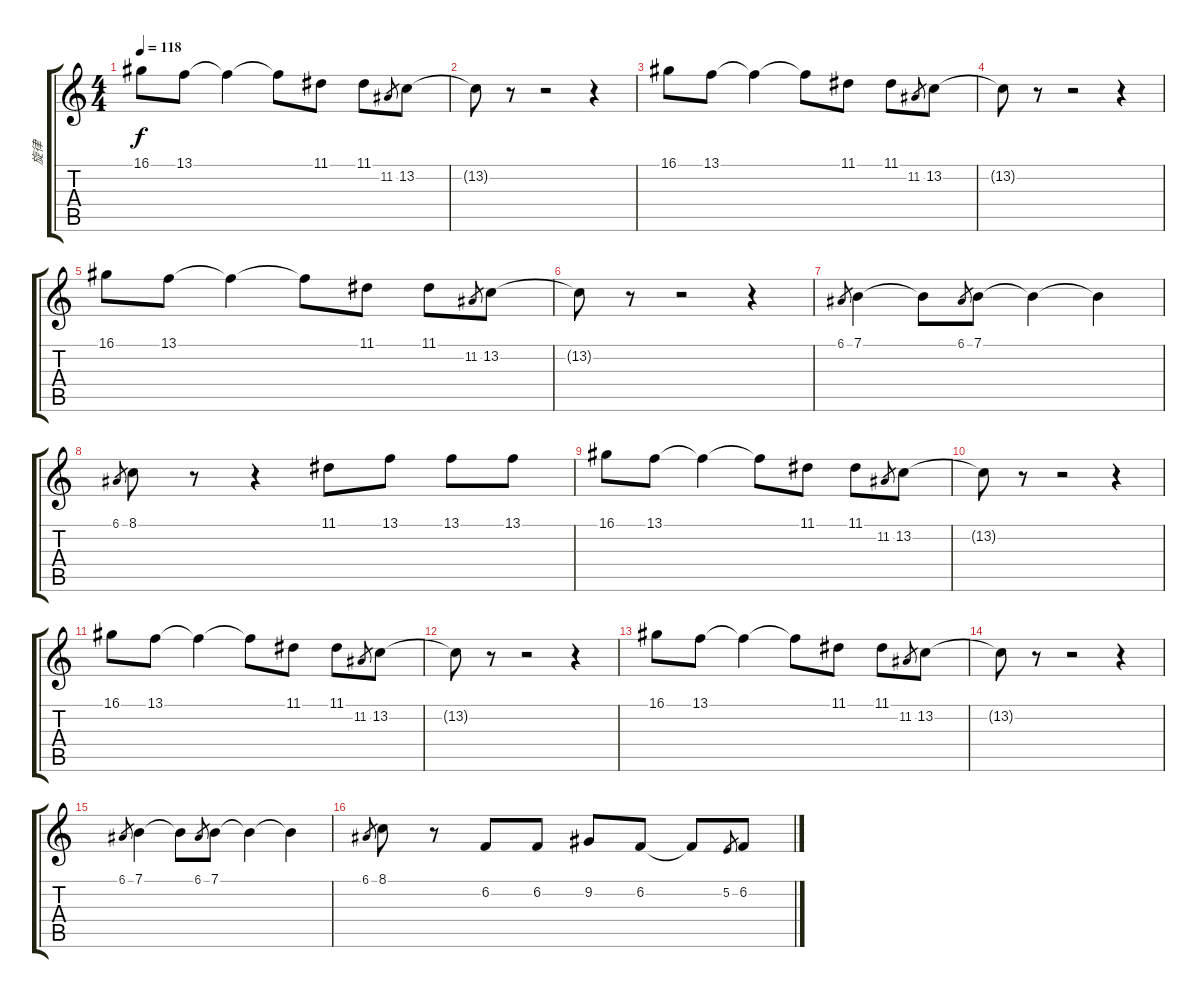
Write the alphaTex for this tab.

\track ("旋律" "旋律") {instrument sitar}
\staff {score tabs}
\tuning (E4 B3 G3 D3 A2 E2) {hide}
\ts (4 4)
\tempo 118
\clef g2
\ks c
16.1.8{dy f} 13.1.8 13.1{t}.4 13.1{t}.8 11.1.8 11.1.8 11.2.8{gr} 13.2.8 |
13.2{t}.8 r.8 r.2 r.4 |
16.1.8 13.1.8 13.1{t}.4 13.1{t}.8 11.1.8 11.1.8 11.2.8{gr} 13.2.8 |
13.2{t}.8 r.8 r.2 r.4 |
16.1.8 13.1.8 13.1{t}.4 13.1{t}.8 11.1.8 11.1.8 11.2.8{gr} 13.2.8 |
13.2{t}.8 r.8 r.2 r.4 |
6.1.8{gr} 7.1.4 7.1{t}.8 6.1.8{gr} 7.1.8 7.1{t}.4 7.1{t}.4 |
6.1.8{gr} 8.1.8 r.8 r.4 11.1.8 13.1.8 13.1.8 13.1.8 |
16.1.8 13.1.8 13.1{t}.4 13.1{t}.8 11.1.8 11.1.8 11.2.8{gr} 13.2.8 |
13.2{t}.8 r.8 r.2 r.4 |
16.1.8 13.1.8 13.1{t}.4 13.1{t}.8 11.1.8 11.1.8 11.2.8{gr} 13.2.8 |
13.2{t}.8 r.8 r.2 r.4 |
16.1.8 13.1.8 13.1{t}.4 13.1{t}.8 11.1.8 11.1.8 11.2.8{gr} 13.2.8 |
13.2{t}.8 r.8 r.2 r.4 |
6.1.8{gr} 7.1.4 7.1{t}.8 6.1.8{gr} 7.1.8 7.1{t}.4 7.1{t}.4 |
6.1.8{gr} 8.1.8 r.8 6.2.8 6.2.8 9.2.8 6.2.8 6.2{t}.8 5.2.8{gr} 6.2.8
